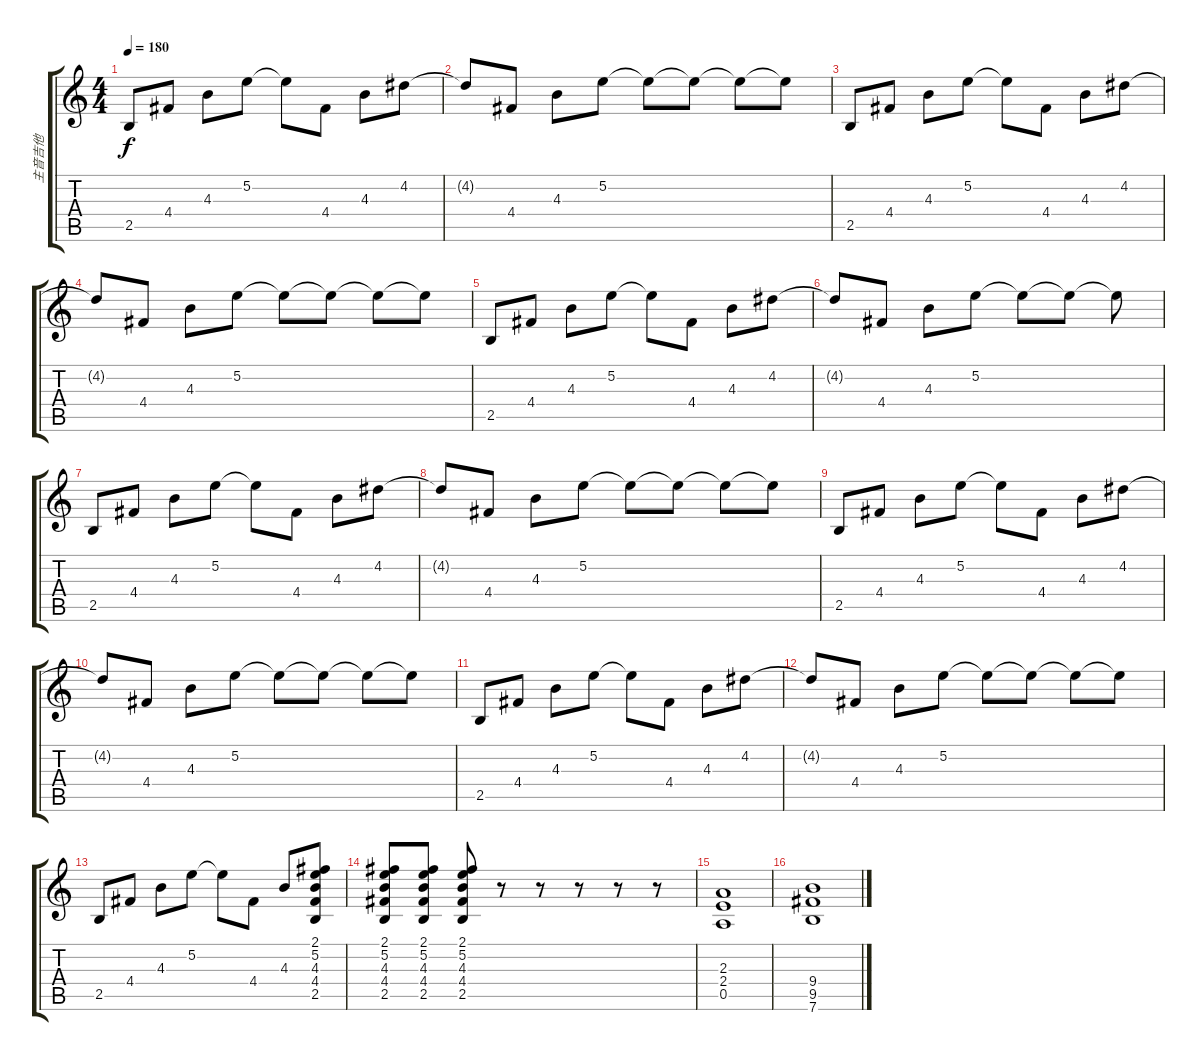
\track ("主音吉他" "主音吉他") {instrument distortionguitar}
\staff {score tabs}
\tuning (E4 B3 G3 D3 A2 E2) {hide}
\ts (4 4)
\tempo 180
\clef g2
\ks c
2.5.8{dy f} 4.4.8 4.3.8 5.2.8 5.2{t}.8 4.4.8 4.3.8 4.2.8 |
4.2{t}.8 4.4.8 4.3.8 5.2.8 5.2{t}.8 5.2{t}.8 5.2{t}.8 5.2{t}.8 |
2.5.8 4.4.8 4.3.8 5.2.8 5.2{t}.8 4.4.8 4.3.8 4.2.8 |
4.2{t}.8 4.4.8 4.3.8 5.2.8 5.2{t}.8 5.2{t}.8 5.2{t}.8 5.2{t}.8 |
2.5.8 4.4.8 4.3.8 5.2.8 5.2{t}.8 4.4.8 4.3.8 4.2.8 |
4.2{t}.8 4.4.8 4.3.8 5.2.8 5.2{t}.8 5.2{t}.8 5.2{t}.8 |
2.5.8 4.4.8 4.3.8 5.2.8 5.2{t}.8 4.4.8 4.3.8 4.2.8 |
4.2{t}.8 4.4.8 4.3.8 5.2.8 5.2{t}.8 5.2{t}.8 5.2{t}.8 5.2{t}.8 |
2.5.8 4.4.8 4.3.8 5.2.8 5.2{t}.8 4.4.8 4.3.8 4.2.8 |
4.2{t}.8 4.4.8 4.3.8 5.2.8 5.2{t}.8 5.2{t}.8 5.2{t}.8 5.2{t}.8 |
2.5.8 4.4.8 4.3.8 5.2.8 5.2{t}.8 4.4.8 4.3.8 4.2.8 |
4.2{t}.8 4.4.8 4.3.8 5.2.8 5.2{t}.8 5.2{t}.8 5.2{t}.8 5.2{t}.8 |
2.5.8 4.4.8 4.3.8 5.2.8 5.2{t}.8 4.4.8 4.3.8 (2.1 5.2 4.3 4.4 2.5).8 |
(2.1 5.2 4.3 4.4 2.5).8 (2.1 5.2 4.3 4.4 2.5).8 (2.1 5.2 4.3 4.4 2.5).8 r.8 r.8 r.8 r.8 r.8 |
(2.3 2.4 0.5).1{balance 16} |
(9.4 9.5 7.6).1
